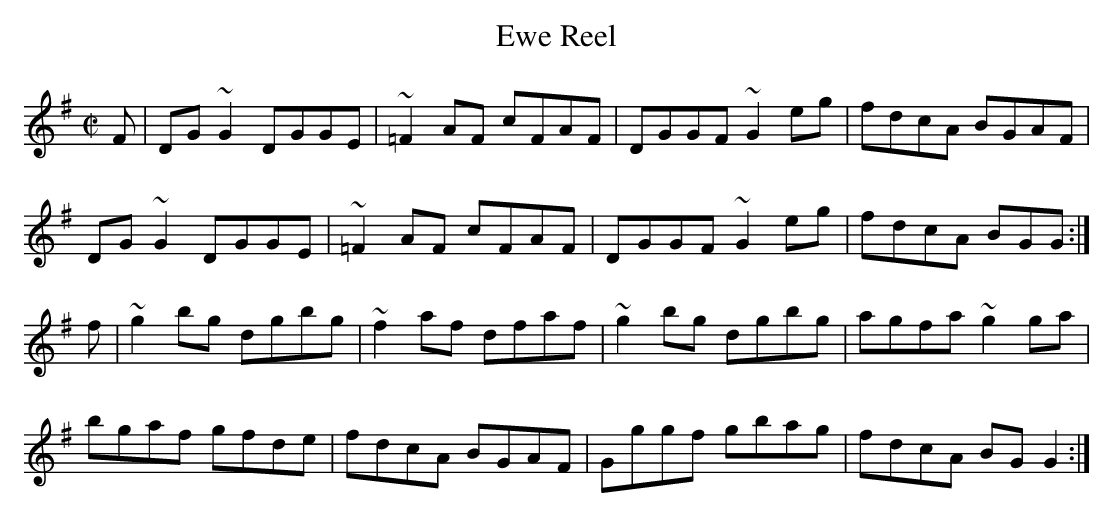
X:1
T:Ewe Reel
E:9
M:C|
K:DMix
F|DG~G2 DGGE|~=F2 AF cFAF|DGGF ~G2 eg|fdcA BGAF|
DG~G2 DGGE|~=F2 AF cFAF|DGGF ~G2eg|fdcA BGG:|
f|~g2 bg dgbg|~f2 af dfaf|~g2bg dgbg|agfa ~g2 ga|
bgaf gfde|fdcA BGAF|Gggf gbag|fdcA BGG2:|**
